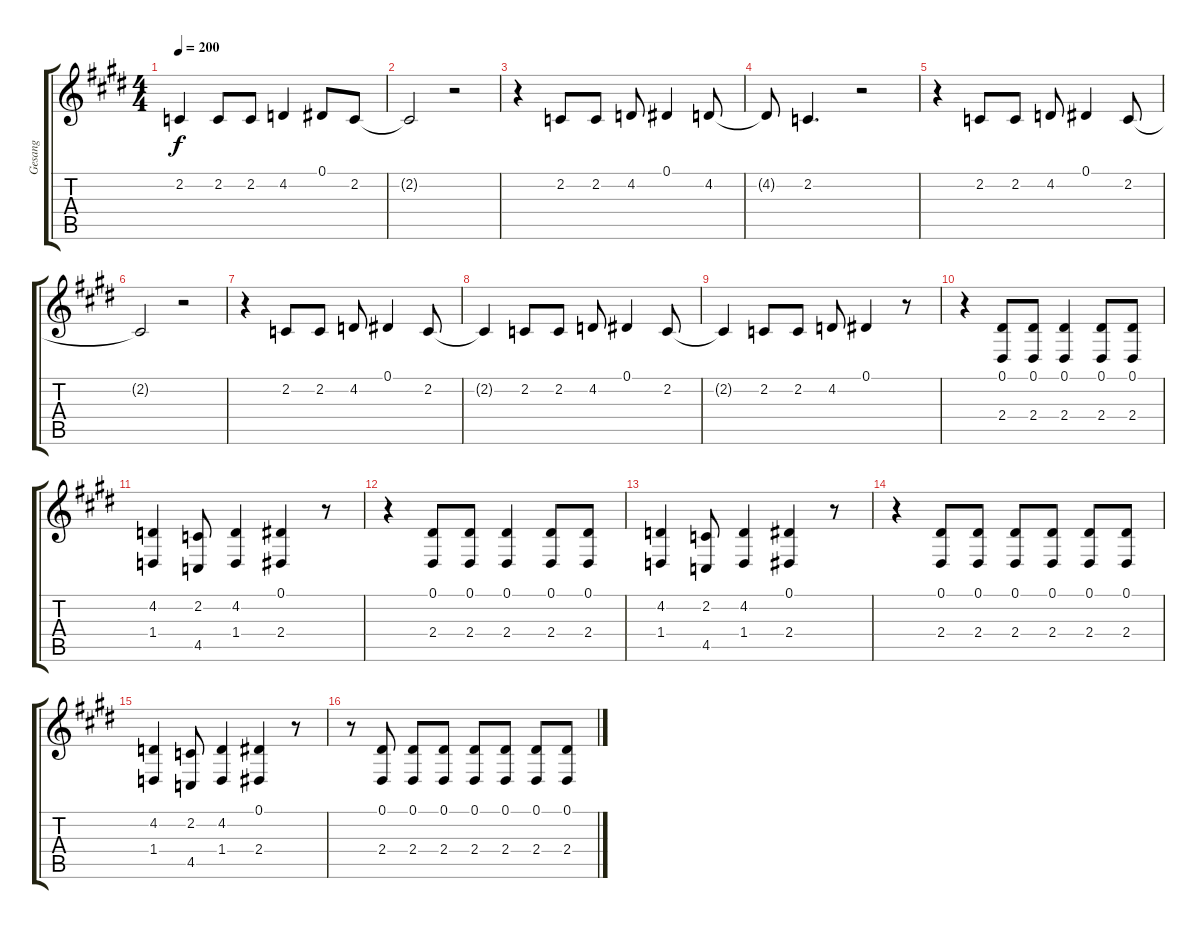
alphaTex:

\track ("Gesang" "Gesang") {instrument oboe}
\staff {score tabs}
\tuning (Eb4 Bb3 Gb3 Db3 Ab2 Eb2) {hide}
\ts (4 4)
\tempo 200
\clef g2
\ks e
2.2{t}.4{dy f} 2.2.8 2.2.8 4.2.4 0.1.8 2.2.8 |
2.2{t}.2 r.2 |
r.4 2.2.8 2.2.8 4.2.8 0.1.4 4.2.8 |
4.2{t}.8 2.2.4{d} r.2 |
r.4 2.2.8 2.2.8 4.2.8 0.1.4 2.2.8 |
2.2{t}.2 r.2 |
r.4 2.2.8 2.2.8 4.2.8 0.1.4 2.2.8 |
2.2{t}.4 2.2.8 2.2.8 4.2.8 0.1.4 2.2.8 |
2.2{t}.4 2.2.8 2.2.8 4.2.8 0.1.4 r.8 |
r.4 (0.1 2.4).8 (0.1 2.4).8 (0.1 2.4).4 (0.1 2.4).8 (0.1 2.4).8 |
(4.2 1.4).4 (2.2 4.5).8 (4.2 1.4).4 (0.1 2.4).4 r.8 |
r.4 (0.1 2.4).8 (0.1 2.4).8 (0.1 2.4).4 (0.1 2.4).8 (0.1 2.4).8 |
(4.2 1.4).4 (2.2 4.5).8 (4.2 1.4).4 (0.1 2.4).4 r.8 |
r.4 (0.1 2.4).8 (0.1 2.4).8 (0.1 2.4).8 (0.1 2.4).8 (0.1 2.4).8 (0.1 2.4).8 |
(4.2 1.4).4 (2.2 4.5).8 (4.2 1.4).4 (0.1 2.4).4 r.8 |
r.8 (0.1 2.4).8 (0.1 2.4).8 (0.1 2.4).8 (0.1 2.4).8 (0.1 2.4).8 (0.1 2.4).8 (0.1 2.4).8
